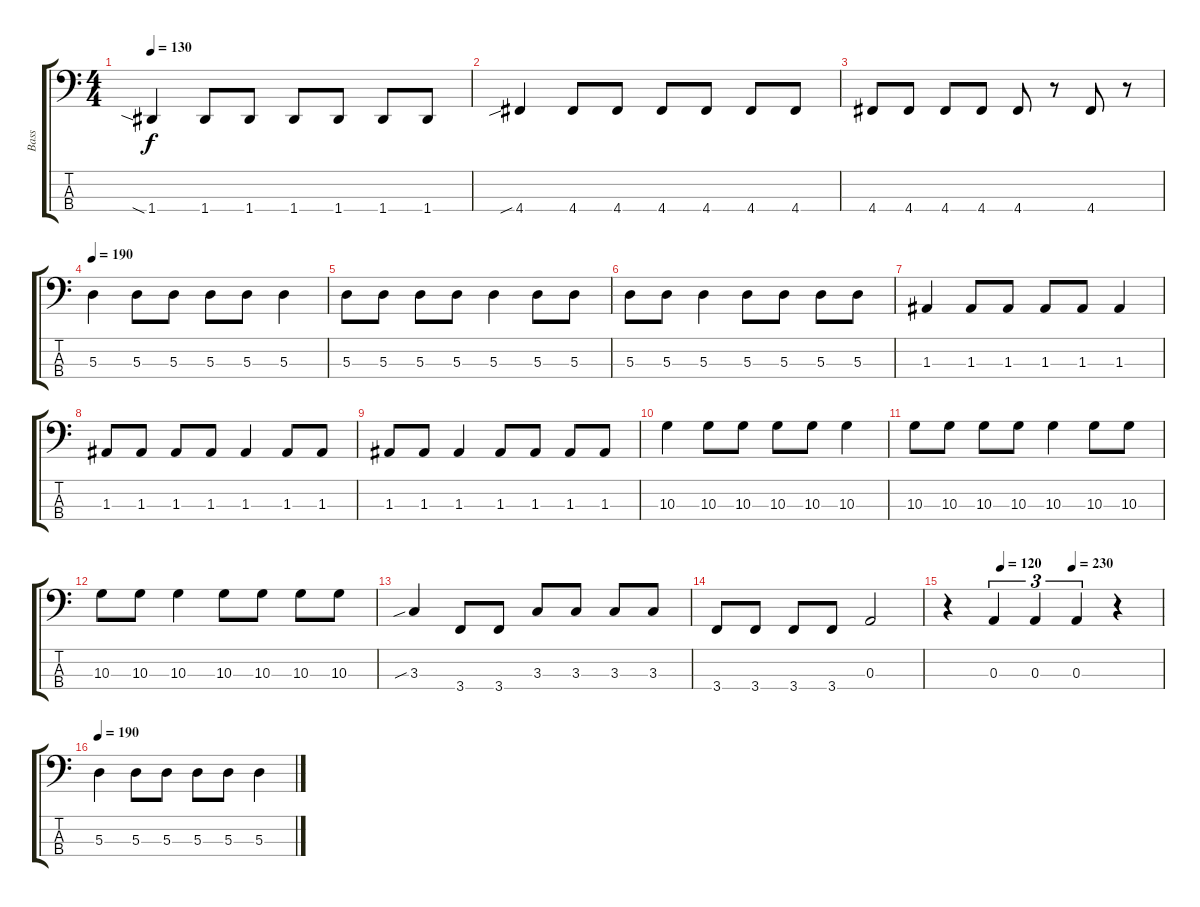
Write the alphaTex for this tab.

\track ("Bass" "Bass") {instrument electricbasspick}
\staff {score tabs}
\tuning (G2 D2 A1 D1) {hide}
\ts (4 4)
\tempo 130
\clef f4
\ks c
1.4{sia}.4{dy f} 1.4.8 1.4.8 1.4.8 1.4.8 1.4.8 1.4.8 |
4.4{sib}.4 4.4.8 4.4.8 4.4.8 4.4.8 4.4.8 4.4.8 |
4.4.8 4.4.8 4.4.8 4.4.8 4.4.8 r.8 4.4.8 r.8 |
\tempo 190
5.3.4 5.3.8 5.3.8 5.3.8 5.3.8 5.3.4 |
5.3.8 5.3.8 5.3.8 5.3.8 5.3.4 5.3.8 5.3.8 |
5.3.8 5.3.8 5.3.4 5.3.8 5.3.8 5.3.8 5.3.8 |
1.3.4 1.3.8 1.3.8 1.3.8 1.3.8 1.3.4 |
1.3.8 1.3.8 1.3.8 1.3.8 1.3.4 1.3.8 1.3.8 |
1.3.8 1.3.8 1.3.4 1.3.8 1.3.8 1.3.8 1.3.8 |
10.3.4 10.3.8 10.3.8 10.3.8 10.3.8 10.3.4 |
10.3.8 10.3.8 10.3.8 10.3.8 10.3.4 10.3.8 10.3.8 |
10.3.8 10.3.8 10.3.4 10.3.8 10.3.8 10.3.8 10.3.8 |
3.3{sib}.4 3.4.8 3.4.8 3.3.8 3.3.8 3.3.8 3.3.8 |
3.4.8 3.4.8 3.4.8 3.4.8 0.3.2 |
\tempo (120 0.25)
\tempo (230 0.5833333333333334)
r.4 0.3.4{tu (3 2)} 0.3.4{tu (3 2)} 0.3.4{tu (3 2)} r.4 |
\tempo 190
5.3.4 5.3.8 5.3.8 5.3.8 5.3.8 5.3.4
